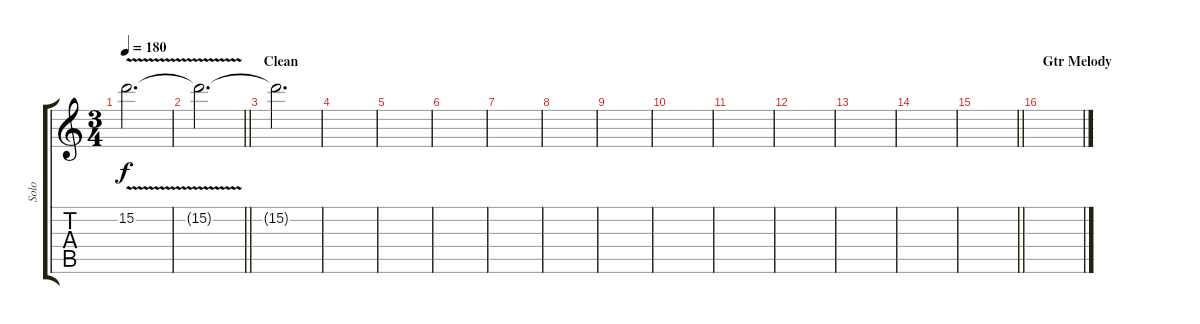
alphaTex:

\track ("Solo" "Solo") {instrument overdrivenguitar}
\staff {score tabs}
\tuning (E4 B3 G3 D3 A2 D2) {hide}
\ts (3 4)
\tempo 180
\clef g2
\ks c
15.2{v}.2{d dy f} |
\barLineRight lightlight
15.2{t}.2{d volume 7} |
\section ("" "Clean")
15.2{t}.2{d volume 0} |
|
|
|
|
|
|
|
|
|
|
|
\barLineRight lightlight
|
\section ("" "Gtr Melody")
